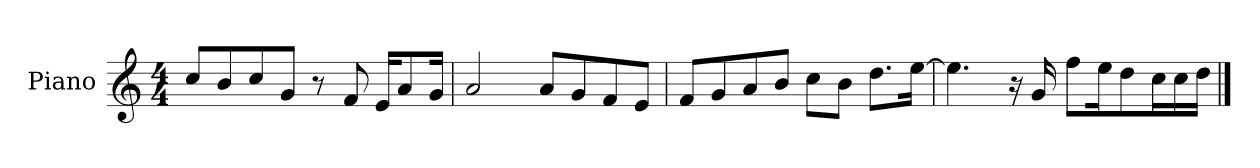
**kern
*part1
*staff1
*I"Piano
*I'Pno.
*clefG2
*k[]
*M4/4
=1
8cc/L
8b/
8cc/
8g/J
8r
8f/
16e/KL
8a/
16g/Jk
=2
2a/
8a/L
8g/
8f/
8e/J
=3
8f/L
8g/
8a/
8b/J
8cc\L
8b\J
8.dd\L
[16ee\Jk
=4
4.ee\]
16r
16g/
8ff\L
16ee\K
8dd\
16cc\L
16cc\
16dd\JJ
==
*-
